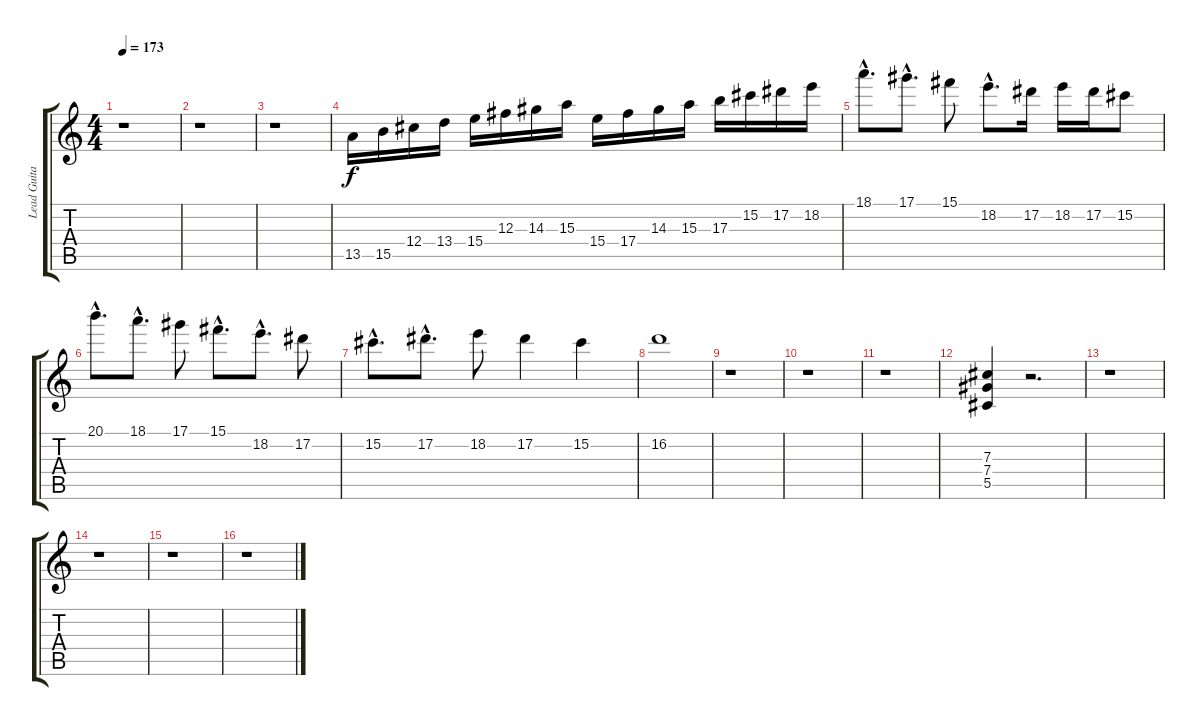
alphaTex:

\track ("Lead Guitar" "Lead Guita") {instrument overdrivenguitar}
\staff {score tabs}
\tuning (Eb4 Bb3 Gb3 Db3 Ab2 Eb2) {hide}
\ts (4 4)
\tempo 173
\clef g2
\ks c
r.1{dy f} |
r.1 |
r.1 |
13.5.16 15.5.16 12.4.16 13.4.16 15.4.16 12.3.16 14.3.16 15.3.16 15.4.16 17.4.16 14.3.16 15.3.16 17.3.16 15.2.16 17.2.16 18.2.16 |
18.1{hac}.8{d} 17.1{hac}.8{d} 15.1.8 18.2{hac}.8{d} 17.2.16 18.2.16 17.2.16 15.2.8 |
20.1{hac}.8{d} 18.1{hac}.8{d} 17.1.8 15.1{hac}.8{d} 18.2{hac}.8{d} 17.2.8 |
15.2{hac}.8{d} 17.2{hac}.8{d} 18.2.8 17.2.4 15.2.4 |
16.2.1 |
r.1 |
r.1 |
r.1 |
(7.3 7.4 5.5).4 r.2{d} |
r.1 |
r.1 |
r.1 |
r.1
